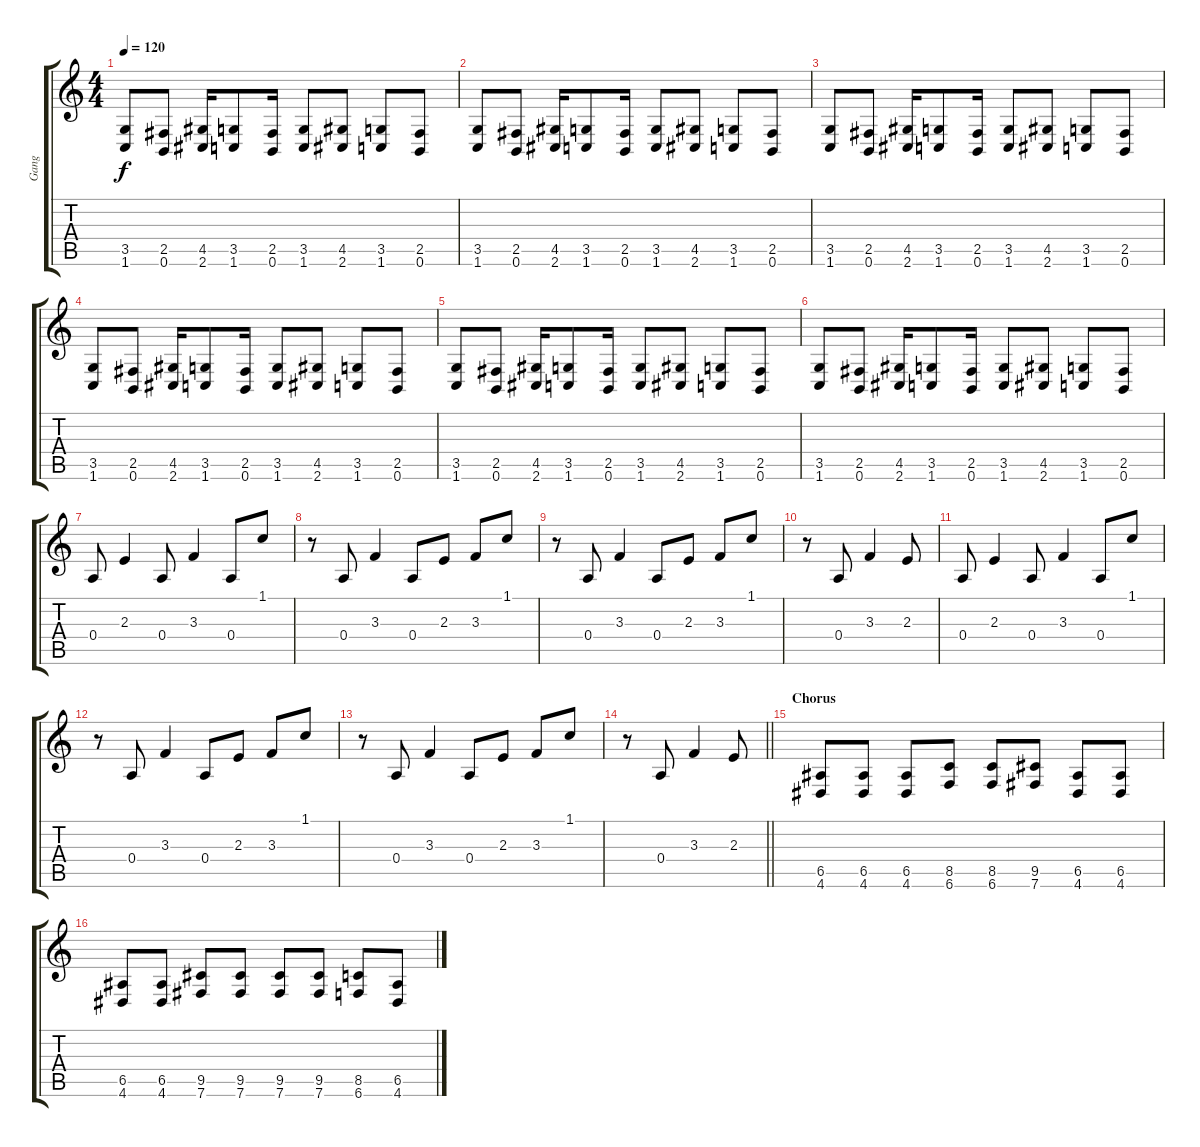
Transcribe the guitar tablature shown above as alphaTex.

\track ("Gang" "Gang") {instrument distortionguitar}
\staff {score tabs}
\tuning (B3 Gb3 D3 A2 E2 B1) {hide}
\ts (4 4)
\tempo 120
\clef g2
\ks c
(3.5 1.6).8{dy f} (2.5 0.6).8 (4.5 2.6).16 (3.5 1.6).8 (2.5 0.6).16 (3.5 1.6).8 (4.5 2.6).8 (3.5 1.6).8 (2.5 0.6).8 |
(3.5 1.6).8 (2.5 0.6).8 (4.5 2.6).16 (3.5 1.6).8 (2.5 0.6).16 (3.5 1.6).8 (4.5 2.6).8 (3.5 1.6).8 (2.5 0.6).8 |
(3.5 1.6).8 (2.5 0.6).8 (4.5 2.6).16 (3.5 1.6).8 (2.5 0.6).16 (3.5 1.6).8 (4.5 2.6).8 (3.5 1.6).8 (2.5 0.6).8 |
(3.5 1.6).8 (2.5 0.6).8 (4.5 2.6).16 (3.5 1.6).8 (2.5 0.6).16 (3.5 1.6).8 (4.5 2.6).8 (3.5 1.6).8 (2.5 0.6).8 |
(3.5 1.6).8 (2.5 0.6).8 (4.5 2.6).16 (3.5 1.6).8 (2.5 0.6).16 (3.5 1.6).8 (4.5 2.6).8 (3.5 1.6).8 (2.5 0.6).8 |
(3.5 1.6).8 (2.5 0.6).8 (4.5 2.6).16 (3.5 1.6).8 (2.5 0.6).16 (3.5 1.6).8 (4.5 2.6).8 (3.5 1.6).8 (2.5 0.6).8 |
0.4.8{instrument electricguitarclean} 2.3.4 0.4.8 3.3.4 0.4.8 1.1.8 |
r.8 0.4.8 3.3.4 0.4.8 2.3.8 3.3.8 1.1.8 |
r.8 0.4.8 3.3.4 0.4.8 2.3.8 3.3.8 1.1.8 |
r.8 0.4.8 3.3.4 2.3.8 |
0.4.8{instrument electricguitarclean} 2.3.4 0.4.8 3.3.4 0.4.8 1.1.8 |
r.8 0.4.8 3.3.4 0.4.8 2.3.8 3.3.8 1.1.8 |
r.8 0.4.8 3.3.4 0.4.8 2.3.8 3.3.8 1.1.8 |
\barLineRight lightlight
r.8 0.4.8 3.3.4 2.3.8 |
\section ("" "Chorus")
(6.5 4.6).8{instrument distortionguitar} (6.5 4.6).8 (6.5 4.6).8 (8.5 6.6).8 (8.5 6.6).8 (9.5 7.6).8 (6.5 4.6).8 (6.5 4.6).8 |
(6.5 4.6).8 (6.5 4.6).8 (9.5 7.6).8 (9.5 7.6).8 (9.5 7.6).8 (9.5 7.6).8 (8.5 6.6).8 (6.5 4.6).8
